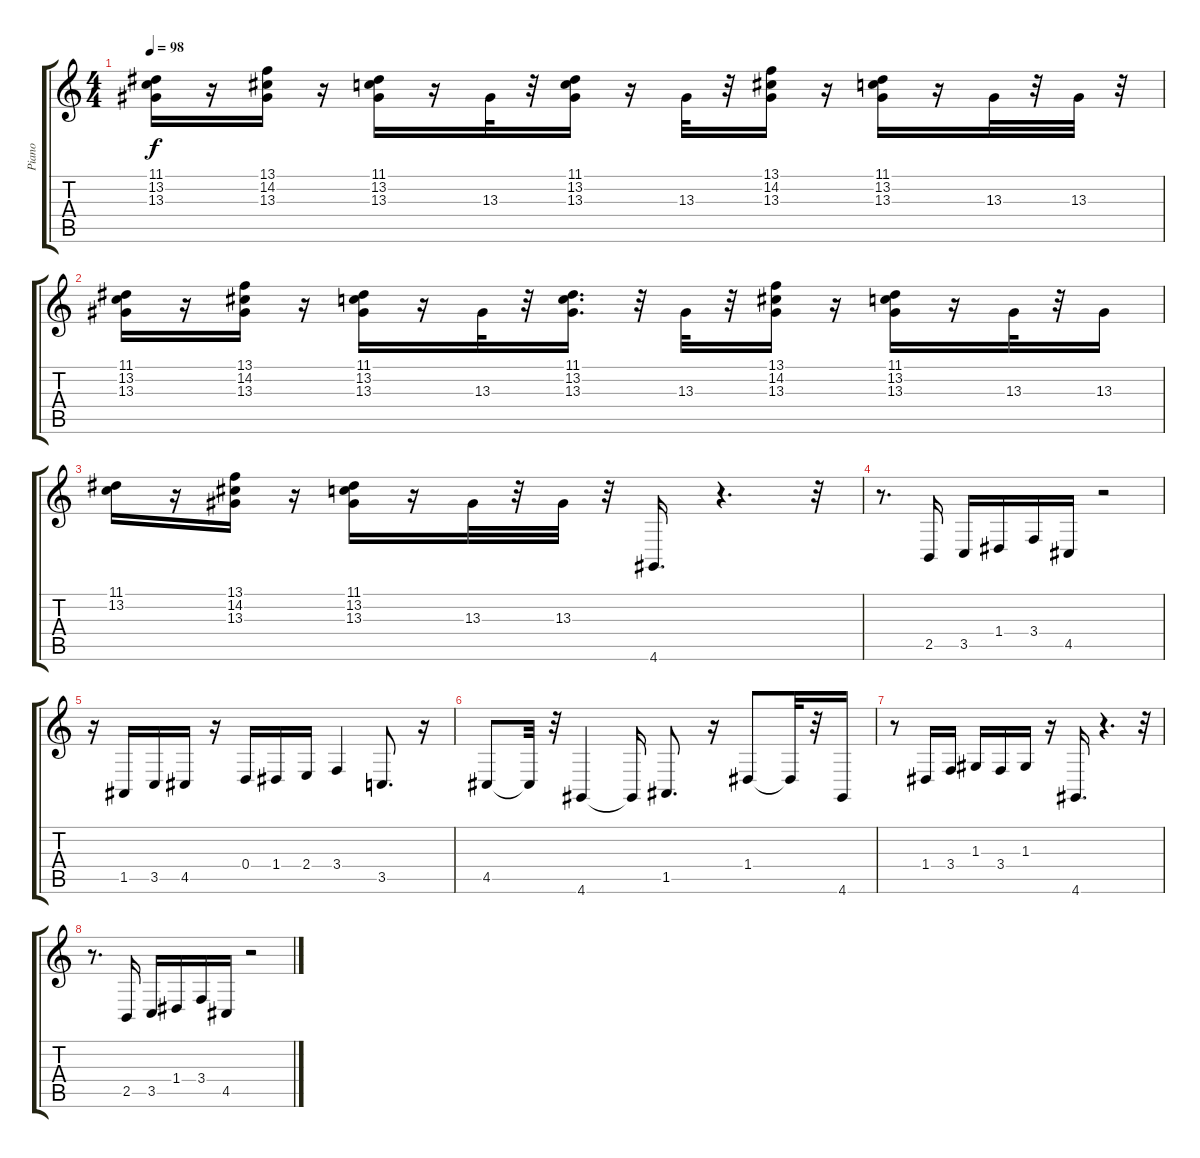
\track ("Piano" "Piano") {instrument brightacousticpiano}
\staff {score tabs}
\tuning (E4 B3 G3 D3 A2 E2) {hide}
\ts (4 4)
\tempo 98
\clef g2
\ks c
(11.1 13.2 13.3).16{dy f} r.16 (13.1 14.2 13.3).16 r.16 (11.1 13.2 13.3).16 r.16 13.3.32 r.32 (11.1 13.2 13.3).16 r.16 13.3.32 r.32 (13.1 14.2 13.3).16 r.16 (11.1 13.2 13.3).16 r.16 13.3.32 r.32 13.3.32 r.32 |
(11.1 13.2 13.3).16 r.16 (13.1 14.2 13.3).16 r.16 (11.1 13.2 13.3).16 r.16 13.3.32 r.32 (11.1 13.2 13.3).16{d} r.32 13.3.32 r.32 (13.1 14.2 13.3).16 r.16 (11.1 13.2 13.3).16 r.16 13.3.32 r.32 13.3.16 |
(11.1 13.2).16 r.16 (13.1 14.2 13.3).16 r.16 (11.1 13.2 13.3).16 r.16 13.3.32 r.32 13.3.32 r.32 4.6.16{d} r.4{d} r.32 |
r.8{d} 2.5.16 3.5.16 1.4.16 3.4.16 4.5.16 r.2 |
r.16 1.5.16 3.5.16 4.5.16 r.16 0.4.16 1.4.16 2.4.16 3.4.4 3.5.8{d} r.16 |
4.5.8 4.5{t}.32 r.32 4.6.4 4.6{t}.16 1.5.8{d} r.16 1.4.8 1.4{t}.32 r.32 4.6.16 |
r.8 1.4.16 3.4.16 1.3.16 3.4.16 1.3.16 r.16 4.6.16{d} r.4{d} r.32 |
r.8{d} 2.5.16 3.5.16 1.4.16 3.4.16 4.5.16 r.2
